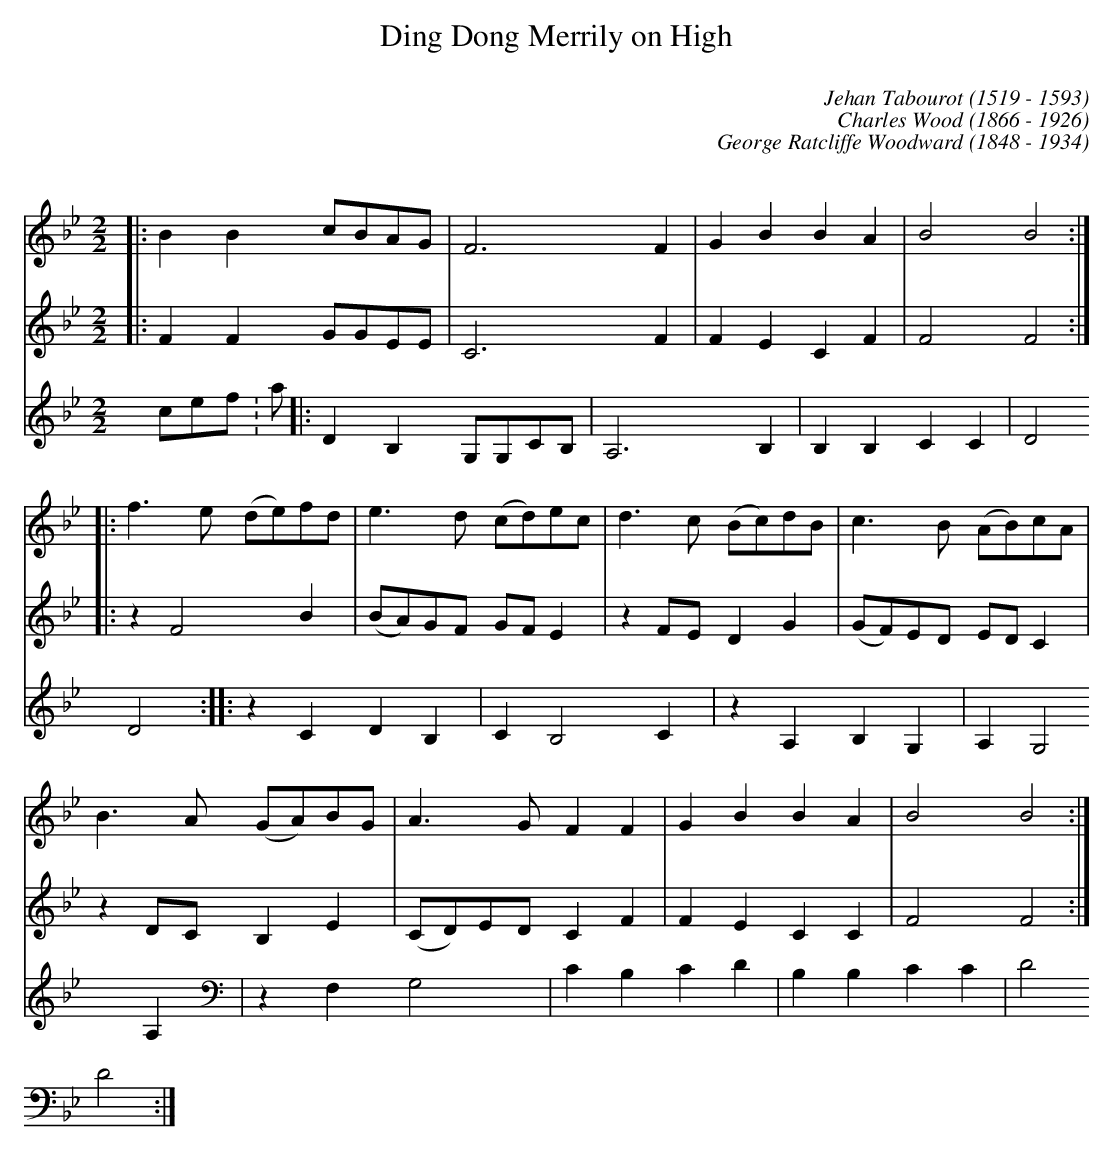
X:1
C:
T:Ding Dong Merrily on High
C:Jehan Tabourot (1519 - 1593)
C:Charles Wood (1866 - 1926)
C:George Ratcliffe Woodward (1848 - 1934)
C:
M:2/2
L:1/8
K:Bbmaj
V:1
|: B2B2 cBAG | F6F2 | G2B2 B2A2 | B4 B4 :|
|: f2>e2 (de)fd | e2>d2 (cd)ec | d2>c2 (Bc)dB | c2>B2 (AB)cA |
B2>A2 (GA)BG | A2>G2 F2F2 | G2B2 B2A2 | B4 B4 :|
V:2
|: F2F2 GGEE | C6F2 | F2E2 C2F2 | F4F4 :|
|: z2F4B2 | (BA)GF GFE2 | z2FE D2G2 | (GF)ED EDC2 |
z2DC B,2E2 | (CD)ED C2F2 | F2E2 C2C2 | F4 F4 :|
V:3
clef: soprano
|: D2B,2 G,G,CB, | A,6B,2  | B,2B,2 C2C2 | D4D4 :|
|: z2C2 D2B,2 | C2B,4C2 | z2A,2 B,2G,2 | A,2G,4A,2 |
z2F,2 G,4 | C2B,2 C2D2 | B,2B,2 C2C2 | D4 D4 :|
